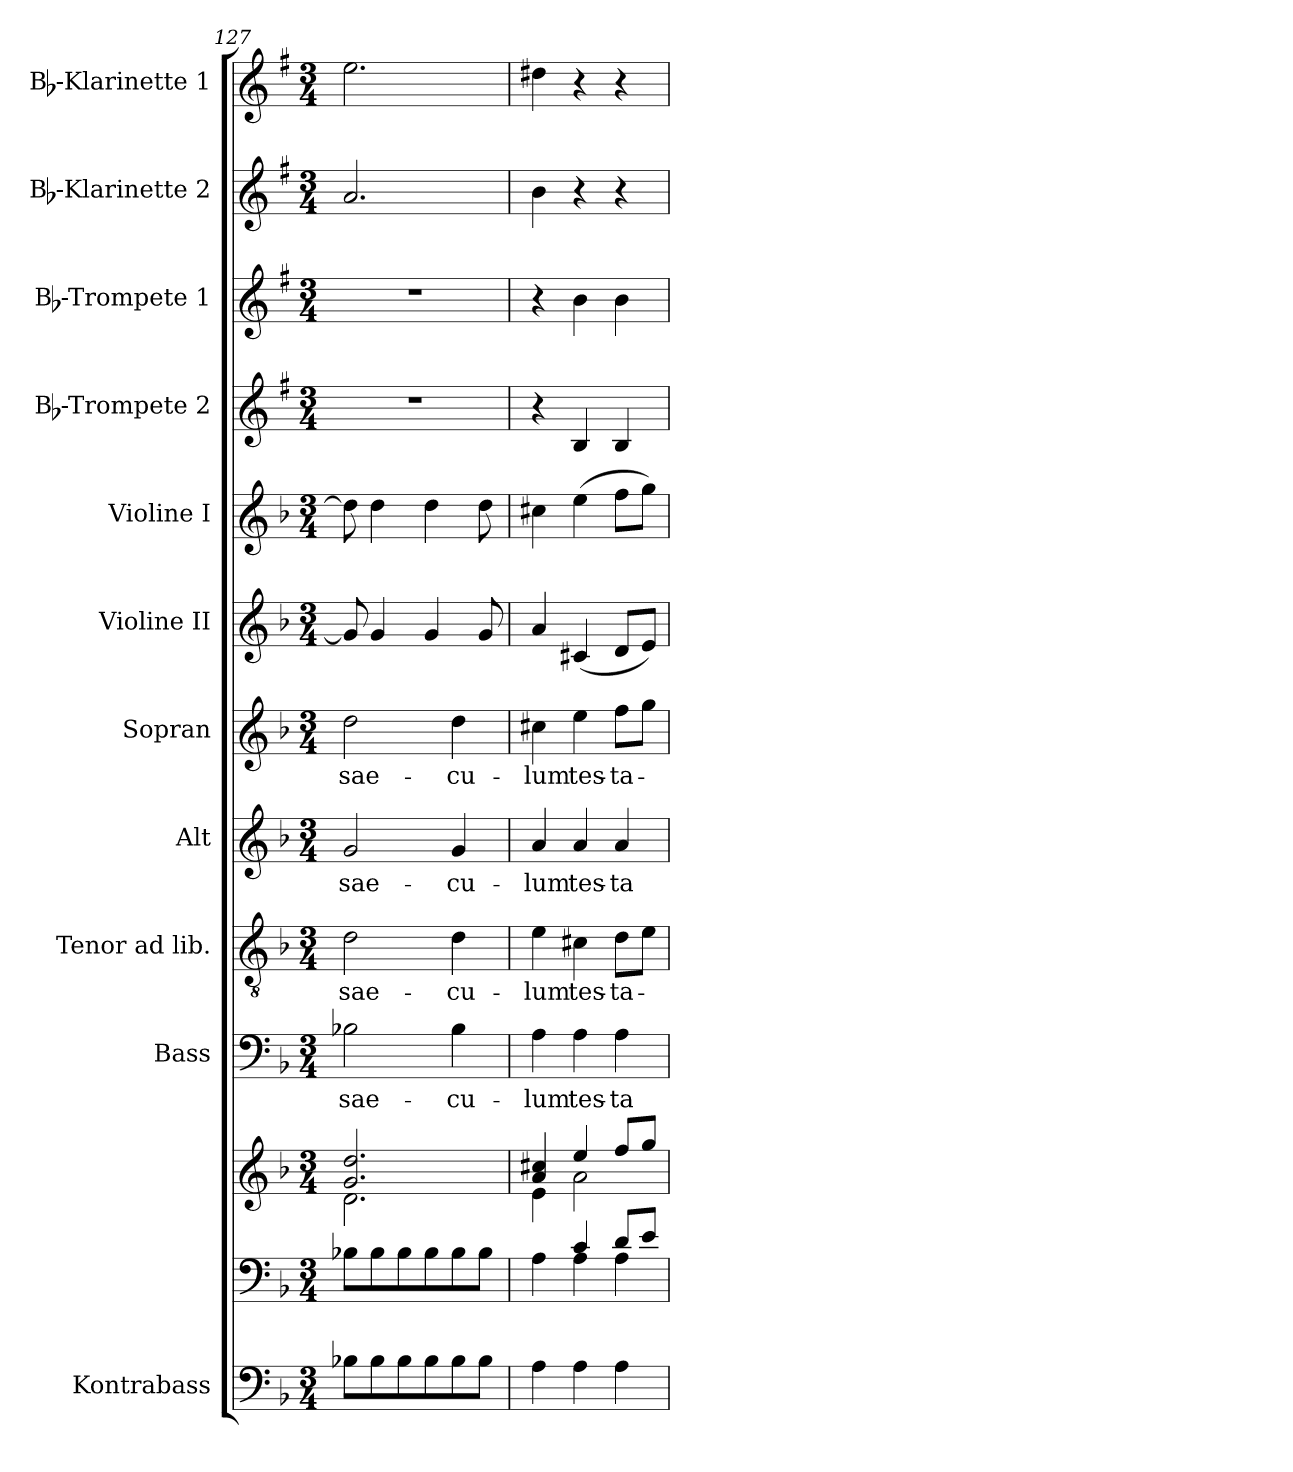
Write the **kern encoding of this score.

**kern	**kern	**kern	**kern	**text	**kern	**text	**kern	**text	**kern	**text	**kern	**kern	**kern	**kern	**kern	**kern
*part12	*part11	*part11	*part10	*part10	*part9	*part9	*part8	*part8	*part7	*part7	*part6	*part5	*part4	*part3	*part2	*part1
*staff13	*staff12	*staff11	*staff10	*staff10	*staff9	*staff9	*staff8	*staff8	*staff7	*staff7	*staff6	*staff5	*staff4	*staff3	*staff2	*staff1
*I"Kontrabass	*	*	*I"Bass	*	*I"Tenor ad lib.	*	*I"Alt	*	*I"Sopran	*	*I"Violine II	*I"Violine I	*I"Bb-Trompete 2	*I"Bb-Trompete 1	*I"Bb-Klarinette 2	*I"Bb-Klarinette 1
*I'Kb.	*	*	*I'B.	*	*I'T.	*	*I'A.	*	*I'S.	*	*I'Vl. II	*I'Vl. I	*I'Bb Trp. 2	*I'Bb Trp. 1	*I'Bb Kl. 2	*I'Bb Kl. 1
*clefF4	*clefF4	*clefG2	*clefF4	*	*clefGv2	*	*clefG2	*	*clefG2	*	*clefG2	*clefG2	*clefG2	*clefG2	*clefG2	*clefG2
*ITrd7c12	*	*	*	*	*	*	*	*	*	*	*	*	*ITrd1c2	*ITrd1c2	*ITrd1c2	*ITrd1c2
*k[b-]	*k[b-]	*k[b-]	*k[b-]	*	*k[b-]	*	*k[b-]	*	*k[b-]	*	*k[b-]	*k[b-]	*k[b-]	*k[b-]	*k[b-]	*k[b-]
*F:	*F:	*F:	*F:	*	*F:	*	*F:	*	*F:	*	*F:	*F:	*F:	*F:	*F:	*F:
*M3/4	*M3/4	*M3/4	*M3/4	*	*M3/4	*	*M3/4	*	*M3/4	*	*M3/4	*M3/4	*M3/4	*M3/4	*M3/4	*M3/4
=127	=127	=127	=127	=127	=127	=127	=127	=127	=127	=127	=127	=127	=127	=127	=127	=127
*	*	*^	*	*	*	*	*	*	*	*	*	*	*	*	*	*
!	!	!	!	!	!LO:LY:b	!	!LO:LY:b	!	!LO:LY:b	!	!LO:LY:b	!	!	!	!	!	!
8BB-X\L	8B-X\L	2.g/ 2.dd/	2.d\	2B-X\	sae-	2d\	sae-	2g/	sae-	2dd\	sae-	8g/]	8dd\]	2.r	2.r	2.g/	2.dd\
8BB-\	8B-\	.	.	.	.	.	.	.	.	.	.	4g/	4dd\	.	.	.	.
8BB-\	8B-\	.	.	.	.	.	.	.	.	.	.	.	.	.	.	.	.
8BB-\	8B-\	.	.	.	.	.	.	.	.	.	.	4g/	4dd\	.	.	.	.
!	!	!	!	!	!LO:LY:b	!	!LO:LY:b	!	!LO:LY:b	!	!LO:LY:b	!	!	!	!	!	!
8BB-\	8B-\	.	.	4B-\	-cu-	4d\	-cu-	4g/	-cu-	4dd\	-cu-	.	.	.	.	.	.
8BB-\J	8B-\J	.	.	.	.	.	.	.	.	.	.	8g/	8dd\	.	.	.	.
=128	=128	=128	=128	=128	=128	=128	=128	=128	=128	=128	=128	=128	=128	=128	=128	=128	=128
*	*^	*	*	*	*	*	*	*	*	*	*	*	*	*	*	*	*
!	!	!	!	!	!	!LO:LY:b	!	!LO:LY:b	!	!LO:LY:b	!	!LO:LY:b	!	!	!	!	!	!
4AA\	4ryy	4A\	4a/ 4cc#X/	4e\	4A\	-lum	4e\	-lum	4a/	-lum	4cc#X\	-lum	4a/	4cc#X\	4r	4r	4a\	4cc#X\
!	!	!	!	!	!	!LO:LY:b	!	!LO:LY:b	!	!LO:LY:b	!	!LO:LY:b	!	!	!	!	!	!
4AA\	4c/	4A\	4ee/	2a\	4A\	tes-	4c#X\	tes-	4a/	tes-	4ee\	tes-	(<4c#X/	(>4ee\	4A/	4a\	4r	4r
!	!	!	!	!	!	!LO:LY:b	!	!LO:LY:b	!	!LO:LY:b	!	!LO:LY:b	!	!	!	!	!	!
4AA\	8d/L	4A\	8ff/L	.	4A\	-ta-	8d\L	-ta-	4a/	-ta-	8ff\L	-ta-	8d/L	8ff\L	4A/	4a\	4r	4r
.	8e/J	.	8gg/J	.	.	.	8e\J	.	.	.	8gg\J	.	8e/J)	8gg\J)	.	.	.	.
*	*v	*v	*	*	*	*	*	*	*	*	*	*	*	*	*	*	*	*
*	*	*v	*v	*	*	*	*	*	*	*	*	*	*	*	*	*	*
=	=	=	=	=	=	=	=	=	=	=	=	=	=	=	=	=
*-	*-	*-	*-	*-	*-	*-	*-	*-	*-	*-	*-	*-	*-	*-	*-	*-
